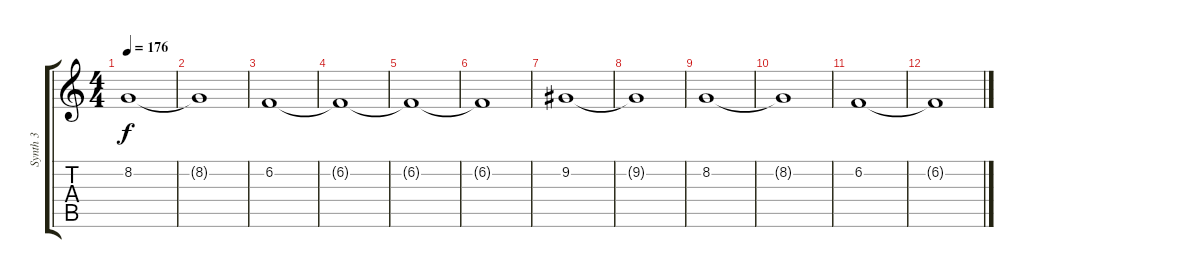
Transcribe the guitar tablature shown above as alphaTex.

\track ("Synth 3" "Synth 3") {instrument pad4choir}
\staff {score tabs}
\tuning (E4 B3 G3 D3 A2 D2) {hide}
\ts (4 4)
\tempo 176
\clef g2
\ks c
8.2.1{dy f} |
8.2{t}.1 |
6.2.1 |
6.2{t}.1 |
6.2{t}.1 |
6.2{t}.1 |
9.2.1 |
9.2{t}.1 |
8.2.1 |
8.2{t}.1 |
6.2.1 |
6.2{t}.1
